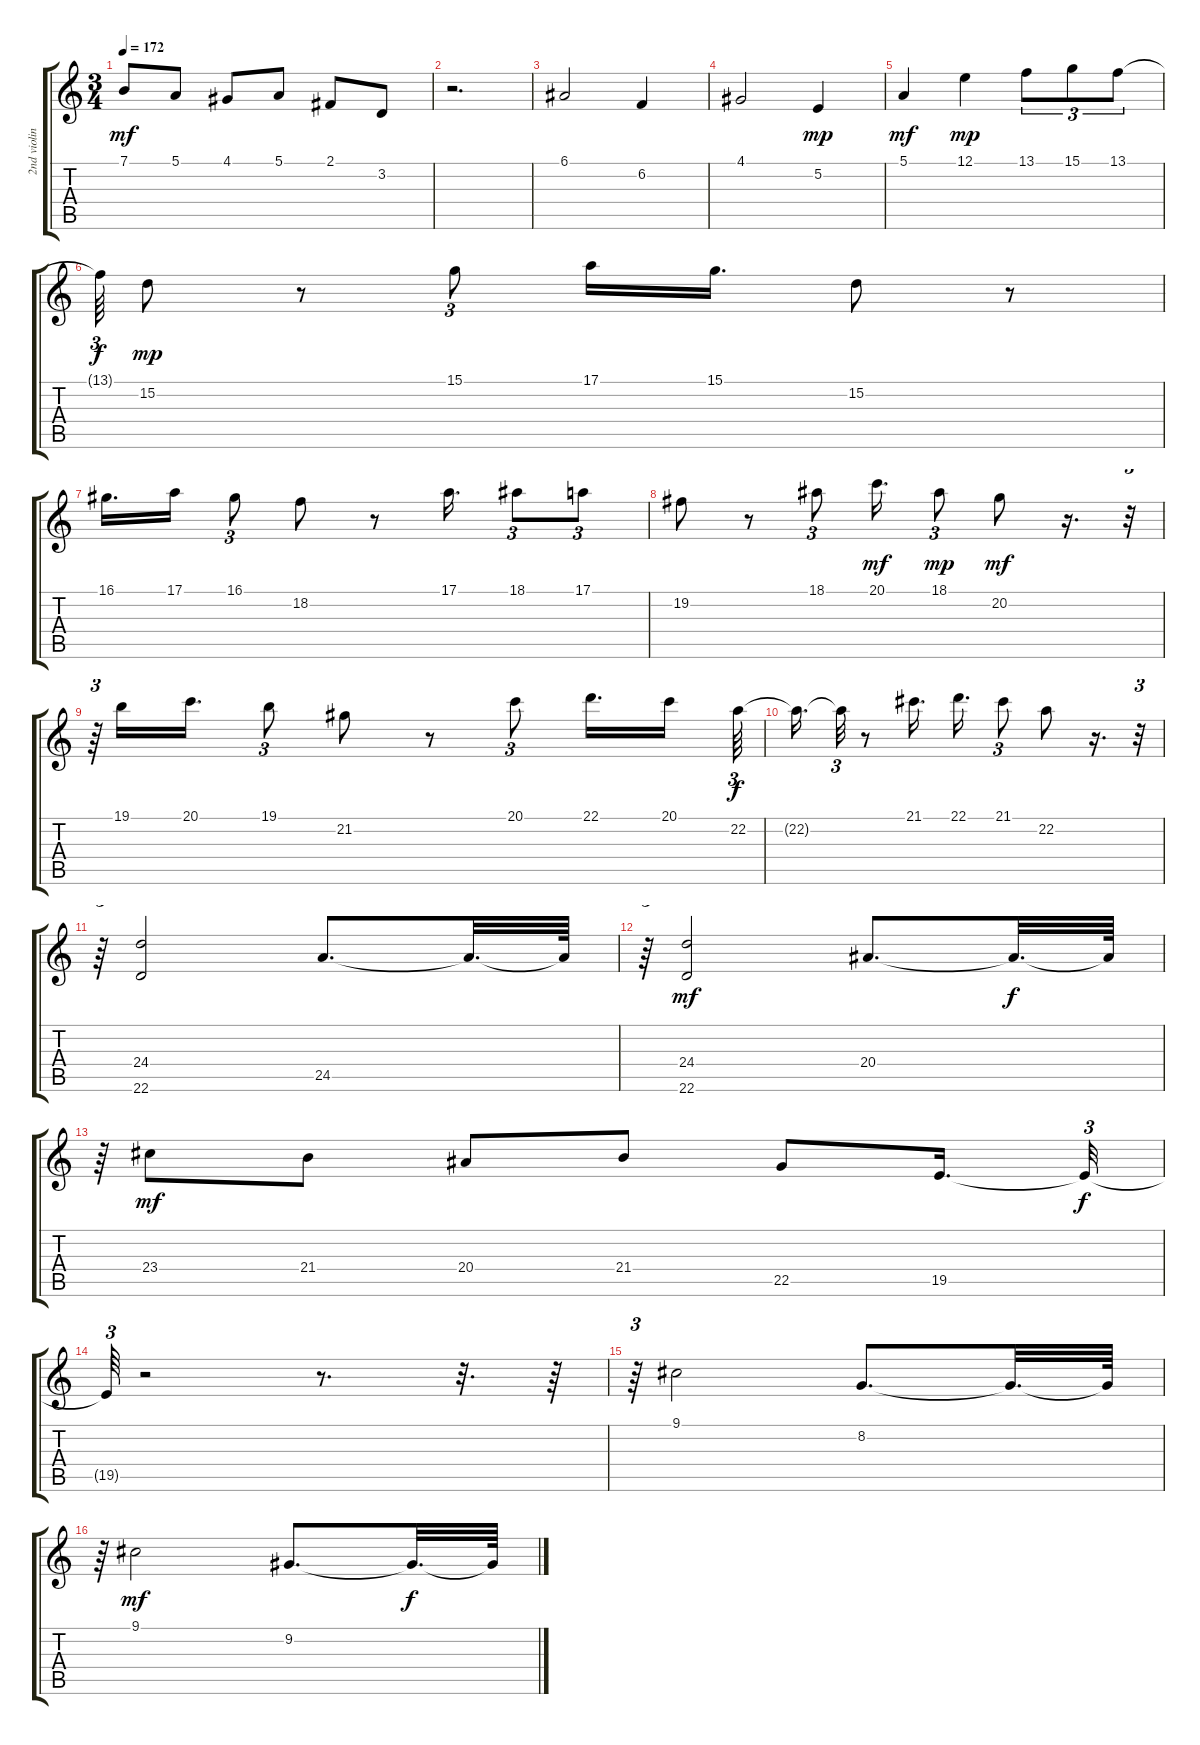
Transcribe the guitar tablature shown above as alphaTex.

\track ("2nd violins" "2nd violin") {instrument stringensemble1}
\staff {score tabs}
\tuning (E4 B3 G3 D3 A2 E2) {hide}
\ts (3 4)
\tempo 172
\clef g2
\ks c
7.1.8{dy mf} 5.1.8 4.1.8 5.1.8 2.1.8 3.2.8 |
r.2{d} |
6.1.2 6.2.4 |
4.1.2 5.2.4{dy mp} |
5.1.4{dy mf} 12.1.4{dy mp} 13.1.8{tu (3 2)} 15.1.8{tu (3 2)} 13.1.8{tu (3 2)} |
13.1{t}.64{tu (3 2) dy f} 15.2.8{dy mp} r.8 15.1.8{tu (3 2)} 17.1.16 15.1.16{d} 15.2.8 r.8 |
16.1.16{d} 17.1.16 16.1.8{tu (3 2)} 18.2.8 r.8 17.1.16{d} 18.1.8{tu (3 2)} 17.1.8{tu (3 2)} |
19.2.8 r.8 18.1.8{tu (3 2)} 20.1.16{d dy mf} 18.1.8{tu (3 2) dy mp} 20.2.8{dy mf} r.16{d} r.32{tu (3 2)} |
r.64{tu (3 2)} 19.1.16 20.1.16{d} 19.1.8{tu (3 2)} 21.2.8 r.8 20.1.8{tu (3 2)} 22.1.16{d} 20.1.16{beam splitsecondary} 22.2.64{tu (3 2) dy f} |
22.2{t}.16{d} 22.2{t}.32{tu (3 2)} r.8 21.1.16{d} 22.1.16{d} 21.1.8{tu (3 2)} 22.2.8 r.16{d} r.32{tu (3 2)} |
r.64{tu (3 2)} (24.4 22.6).2 24.5.8{d} 24.5{t}.32{d} 24.5{t}.64 |
r.64{tu (3 2)} (24.4 22.6).2{dy mf} 20.4.8{d} 20.4{t}.32{d dy f} 20.4{t}.64 |
r.64{tu (3 2)} 23.4.8{dy mf} 21.4.8 20.4.8 21.4.8 22.5.8 19.5.16{d} 19.5{t}.32{tu (3 2) dy f} |
19.5{t}.64{tu (3 2)} r.2 r.8{d} r.32{d} r.64 |
r.64{tu (3 2)} 9.1.2 8.2.8{d} 8.2{t}.32{d} 8.2{t}.64 |
r.64{tu (3 2)} 9.1.2{dy mf} 9.2.8{d} 9.2{t}.32{d dy f} 9.2{t}.64
